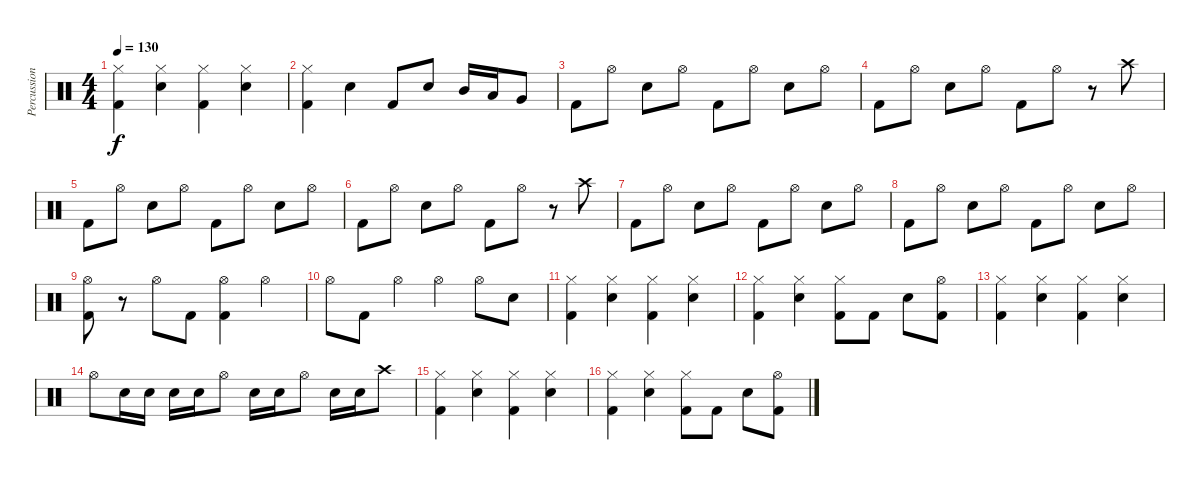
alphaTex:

\track ("Percussions" "Percussion") {instrument percussion}
\staff {score}
\articulation defaults
\ts (4 4)
\tempo 130
\clef neutral
\ks c
("Hi-Hat (closed)" "Kick (hit) 2").4{dy f} ("Hi-Hat (closed)" "Snare (hit) 2").4 ("Hi-Hat (closed)" "Kick (hit) 2").4 ("Hi-Hat (closed)" "Snare (hit) 2").4 |
("Hi-Hat (closed)" "Kick (hit) 2").4 "Snare (hit) 2".4 "Kick (hit) 2".8 "Snare (hit) 2".8 "Mid Tom (hit)".16 "Low Tom (hit)".16 "Very Low Tom (hit)".8 |
"Kick (hit) 2".8 "Hi-Hat (open)".8 "Snare (hit) 2".8 "Hi-Hat (open)".8 "Kick (hit) 2".8 "Hi-Hat (open)".8 "Snare (hit) 2".8 "Hi-Hat (open)".8 |
"Kick (hit) 2".8 "Hi-Hat (open)".8 "Snare (hit) 2".8 "Hi-Hat (open)".8 "Kick (hit) 2".8 "Hi-Hat (open)".8 r.8 "Crash high (hit)".8 |
"Kick (hit) 2".8 "Hi-Hat (open)".8 "Snare (hit) 2".8 "Hi-Hat (open)".8 "Kick (hit) 2".8 "Hi-Hat (open)".8 "Snare (hit) 2".8 "Hi-Hat (open)".8 |
"Kick (hit) 2".8 "Hi-Hat (open)".8 "Snare (hit) 2".8 "Hi-Hat (open)".8 "Kick (hit) 2".8 "Hi-Hat (open)".8 r.8 "Crash high (hit)".8 |
"Kick (hit) 2".8 "Hi-Hat (open)".8 "Snare (hit) 2".8 "Hi-Hat (open)".8 "Kick (hit) 2".8 "Hi-Hat (open)".8 "Snare (hit) 2".8 "Hi-Hat (open)".8 |
"Kick (hit) 2".8 "Hi-Hat (open)".8 "Snare (hit) 2".8 "Hi-Hat (open)".8 "Kick (hit) 2".8 "Hi-Hat (open)".8 "Snare (hit) 2".8 "Hi-Hat (open)".8 |
("Hi-Hat (open)" "Kick (hit) 2").8 r.8 "Hi-Hat (open)".8 "Kick (hit) 2".8 ("Hi-Hat (open)" "Kick (hit) 2").4 "Hi-Hat (open)".4 |
"Hi-Hat (open)".8 "Kick (hit) 2".8 "Hi-Hat (open)".4 "Hi-Hat (open)".4 "Hi-Hat (open)".8 "Snare (hit) 2".8 |
("Hi-Hat (closed)" "Kick (hit) 2").4 ("Hi-Hat (closed)" "Snare (hit) 2").4 ("Hi-Hat (closed)" "Kick (hit) 2").4 ("Hi-Hat (closed)" "Snare (hit) 2").4 |
("Hi-Hat (closed)" "Kick (hit) 2").4 ("Hi-Hat (closed)" "Snare (hit) 2").4 ("Hi-Hat (closed)" "Kick (hit) 2").8 "Kick (hit) 2".8 "Snare (hit) 2".8 ("Hi-Hat (open)" "Kick (hit) 2").8 |
("Hi-Hat (closed)" "Kick (hit) 2").4 ("Hi-Hat (closed)" "Snare (hit) 2").4 ("Hi-Hat (closed)" "Kick (hit) 2").4 ("Hi-Hat (closed)" "Snare (hit) 2").4 |
"Hi-Hat (open)".8 "Snare (hit) 2".16 "Snare (hit) 2".16 "Snare (hit) 2".16 "Snare (hit) 2".16 "Hi-Hat (open)".8 "Snare (hit) 2".16 "Snare (hit) 2".16 "Hi-Hat (open)".8 "Snare (hit) 2".16 "Snare (hit) 2".16 "Crash high (hit)".8 |
("Hi-Hat (closed)" "Kick (hit) 2").4 ("Hi-Hat (closed)" "Snare (hit) 2").4 ("Hi-Hat (closed)" "Kick (hit) 2").4 ("Hi-Hat (closed)" "Snare (hit) 2").4 |
("Hi-Hat (closed)" "Kick (hit) 2").4 ("Hi-Hat (closed)" "Snare (hit) 2").4 ("Hi-Hat (closed)" "Kick (hit) 2").8 "Kick (hit) 2".8 "Snare (hit) 2".8 ("Hi-Hat (open)" "Kick (hit) 2").8
